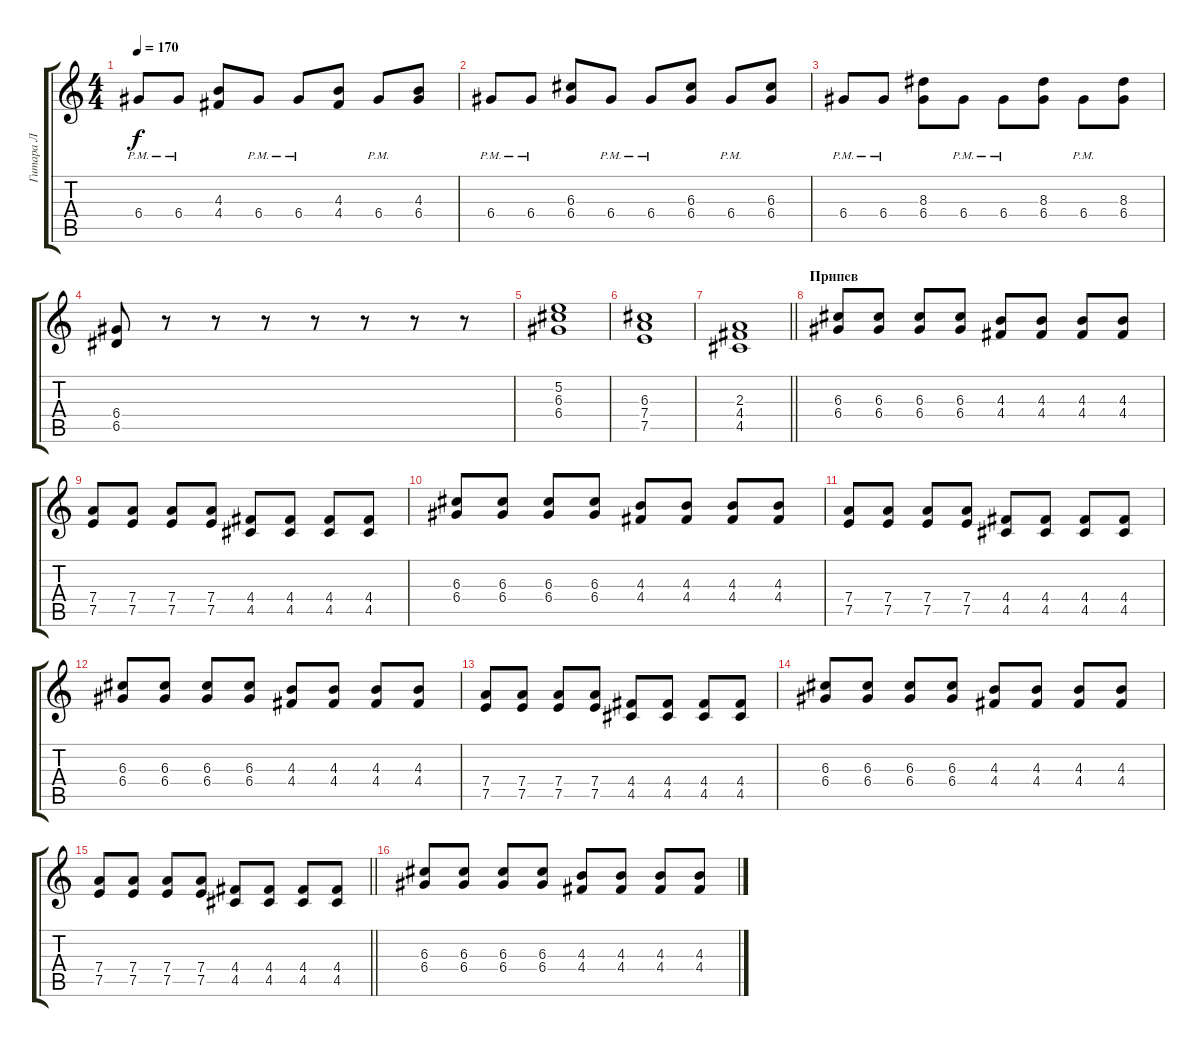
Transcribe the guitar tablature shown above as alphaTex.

\track ("Гитара Л" "Гитара Л") {instrument distortionguitar}
\staff {score tabs}
\tuning (E4 B3 G3 D3 A2 E2) {hide}
\ts (4 4)
\tempo 170
\clef g2
\ks c
6.4{pm}.8{dy f} 6.4{pm}.8 (4.3 4.4).8 6.4{pm}.8 6.4{pm}.8 (4.3 4.4).8 6.4{pm}.8 (4.3 6.4).8 |
6.4{pm}.8 6.4{pm}.8 (6.3 6.4).8 6.4{pm}.8 6.4{pm}.8 (6.3 6.4).8 6.4{pm}.8 (6.3 6.4).8 |
6.4{pm}.8 6.4{pm}.8 (8.3 6.4).8 6.4{pm}.8 6.4{pm}.8 (8.3 6.4).8 6.4{pm}.8 (8.3 6.4).8 |
(6.4 6.5).8 r.8 r.8 r.8 r.8 r.8 r.8 r.8 |
(5.2 6.3 6.4).1 |
(6.3 7.4 7.5).1 |
\barLineRight lightlight
(2.3 4.4 4.5).1 |
\section ("" "Припев")
(6.3 6.4).8 (6.3 6.4).8 (6.3 6.4).8 (6.3 6.4).8 (4.3 4.4).8 (4.3 4.4).8 (4.3 4.4).8 (4.3 4.4).8 |
(7.4 7.5).8 (7.4 7.5).8 (7.4 7.5).8 (7.4 7.5).8 (4.4 4.5).8 (4.4 4.5).8 (4.4 4.5).8 (4.4 4.5).8 |
(6.3 6.4).8 (6.3 6.4).8 (6.3 6.4).8 (6.3 6.4).8 (4.3 4.4).8 (4.3 4.4).8 (4.3 4.4).8 (4.3 4.4).8 |
(7.4 7.5).8 (7.4 7.5).8 (7.4 7.5).8 (7.4 7.5).8 (4.4 4.5).8 (4.4 4.5).8 (4.4 4.5).8 (4.4 4.5).8 |
(6.3 6.4).8 (6.3 6.4).8 (6.3 6.4).8 (6.3 6.4).8 (4.3 4.4).8 (4.3 4.4).8 (4.3 4.4).8 (4.3 4.4).8 |
(7.4 7.5).8 (7.4 7.5).8 (7.4 7.5).8 (7.4 7.5).8 (4.4 4.5).8 (4.4 4.5).8 (4.4 4.5).8 (4.4 4.5).8 |
(6.3 6.4).8 (6.3 6.4).8 (6.3 6.4).8 (6.3 6.4).8 (4.3 4.4).8 (4.3 4.4).8 (4.3 4.4).8 (4.3 4.4).8 |
\barLineRight lightlight
(7.4 7.5).8 (7.4 7.5).8 (7.4 7.5).8 (7.4 7.5).8 (4.4 4.5).8 (4.4 4.5).8 (4.4 4.5).8 (4.4 4.5).8 |
\section ("" " ")
(6.3 6.4).8 (6.3 6.4).8 (6.3 6.4).8 (6.3 6.4).8 (4.3 4.4).8 (4.3 4.4).8 (4.3 4.4).8 (4.3 4.4).8
